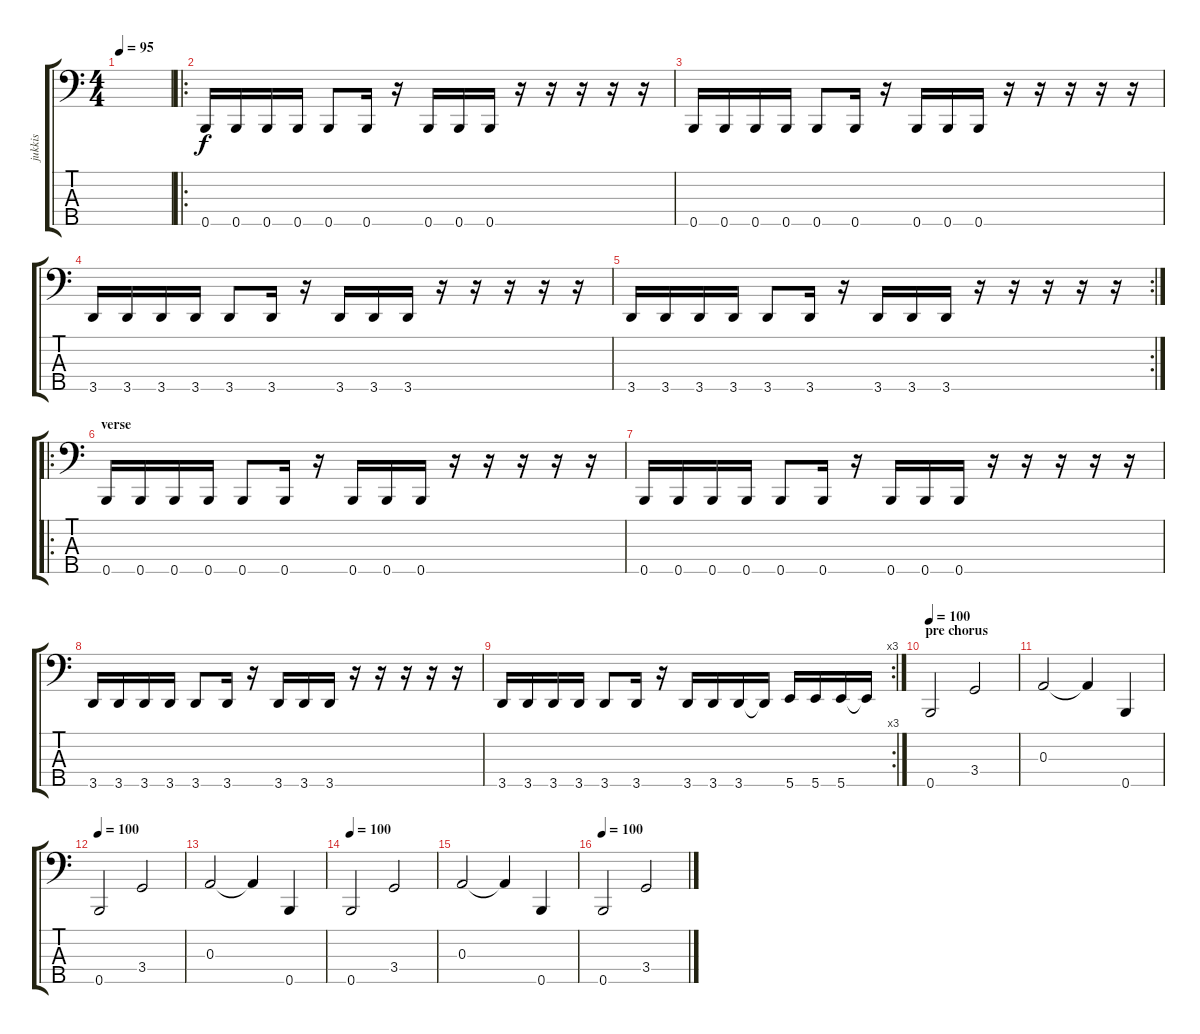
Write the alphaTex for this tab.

\track ("jukkis" "jukkis") {instrument electricbassfinger}
\staff {score tabs}
\tuning (G2 D2 A1 E1 B0) {hide}
\ts (4 4)
\tempo 95
\clef f4
\ks c
|
\ro
0.5.16 0.5.16 0.5.16 0.5.16 0.5.8 0.5.16 r.16 0.5.16 0.5.16 0.5.16 r.16 r.16 r.16 r.16 r.16 |
0.5.16 0.5.16 0.5.16 0.5.16 0.5.8 0.5.16 r.16 0.5.16 0.5.16 0.5.16 r.16 r.16 r.16 r.16 r.16 |
3.5.16 3.5.16 3.5.16 3.5.16 3.5.8 3.5.16 r.16 3.5.16 3.5.16 3.5.16 r.16 r.16 r.16 r.16 r.16 |
\rc 2
3.5.16 3.5.16 3.5.16 3.5.16 3.5.8 3.5.16 r.16 3.5.16 3.5.16 3.5.16 r.16 r.16 r.16 r.16 r.16 |
\ro
\section ("" "verse")
0.5.16 0.5.16 0.5.16 0.5.16 0.5.8 0.5.16 r.16 0.5.16 0.5.16 0.5.16 r.16 r.16 r.16 r.16 r.16 |
0.5.16 0.5.16 0.5.16 0.5.16 0.5.8 0.5.16 r.16 0.5.16 0.5.16 0.5.16 r.16 r.16 r.16 r.16 r.16 |
3.5.16 3.5.16 3.5.16 3.5.16 3.5.8 3.5.16 r.16 3.5.16 3.5.16 3.5.16 r.16 r.16 r.16 r.16 r.16 |
\rc 3
3.5.16 3.5.16 3.5.16 3.5.16 3.5.8 3.5.16 r.16 3.5.16 3.5.16 3.5.16 3.5{t}.16 5.5.16 5.5.16 5.5.16 5.5{t}.16 |
\section ("" "pre chorus")
\tempo 100
0.5.2 3.4.2 |
0.3.2 0.3{t}.4 0.5.4 |
\tempo 100
0.5.2 3.4.2 |
0.3.2 0.3{t}.4 0.5.4 |
\tempo 100
0.5.2 3.4.2 |
0.3.2 0.3{t}.4 0.5.4 |
\tempo 100
0.5.2 3.4.2
